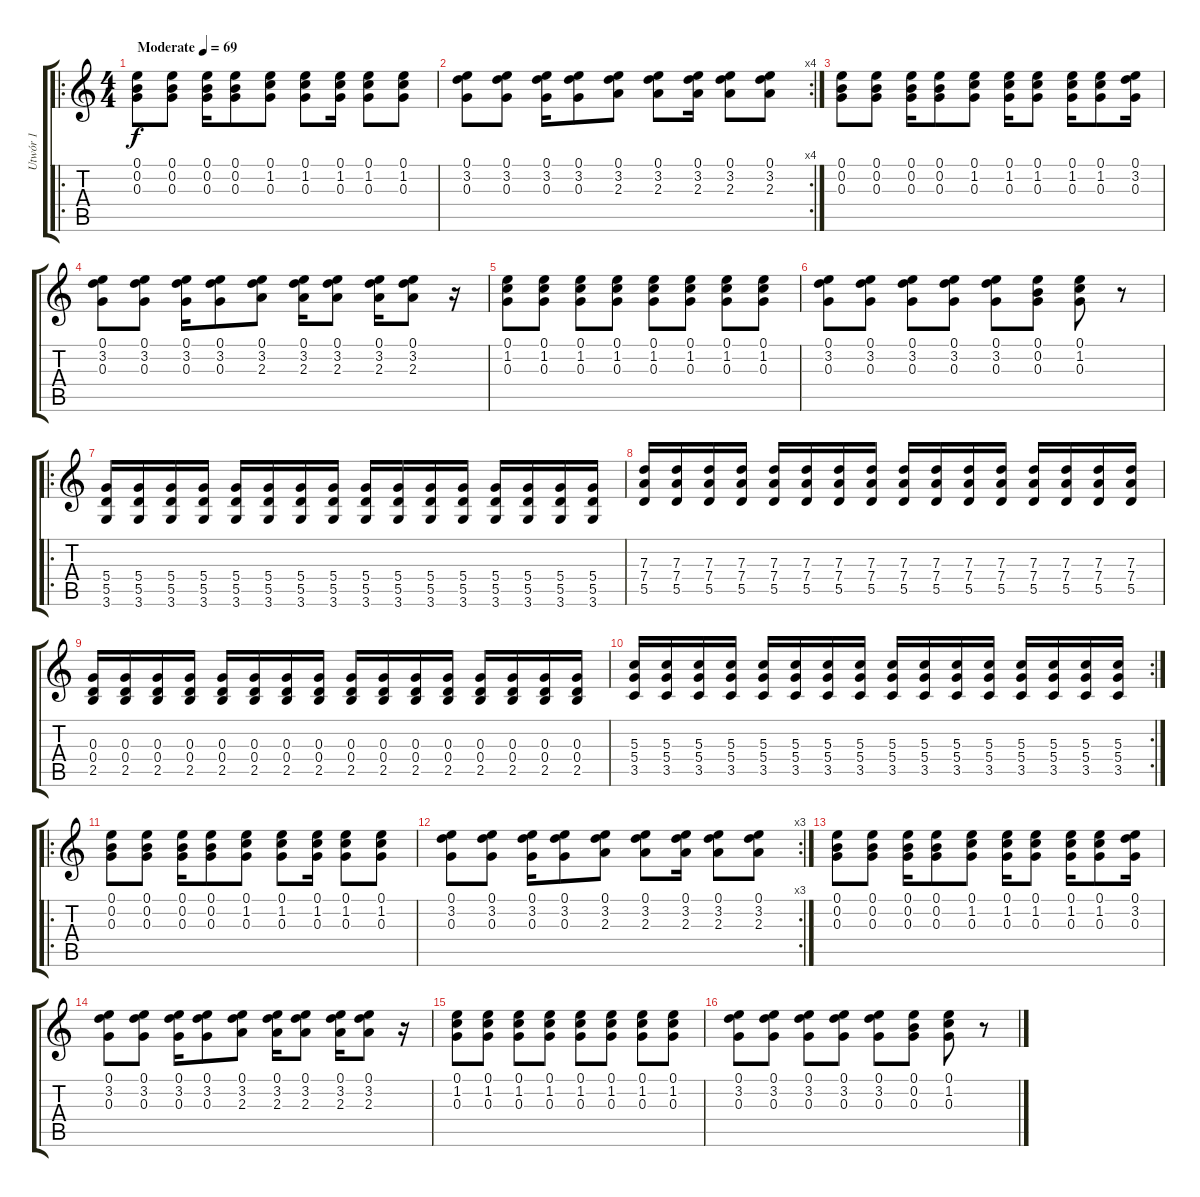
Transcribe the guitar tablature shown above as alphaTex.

\track ("Utwór 1" "Utwór 1") {instrument distortionguitar}
\staff {score tabs}
\tuning (E4 B3 G3 D3 A2 E2) {hide}
\ro
\ts (4 4)
\tempo (69 "Moderate")
\clef g2
\ks c
(0.1 0.2 0.3).8{dy f instrument distortionguitar} (0.1 0.2 0.3).8 (0.1 0.2 0.3).16 (0.1 0.2 0.3).8 (0.1 1.2 0.3).8 (0.1 1.2 0.3).8 (0.1 1.2 0.3).16 (0.1 1.2 0.3).8 (0.1 1.2 0.3).8 |
\rc 4
(0.1 3.2 0.3).8 (0.1 3.2 0.3).8 (0.1 3.2 0.3).16 (0.1 3.2 0.3).8 (0.1 3.2 2.3).8 (0.1 3.2 2.3).8 (0.1 3.2 2.3).16 (0.1 3.2 2.3).8 (0.1 3.2 2.3).8 |
(0.1 0.2 0.3).8 (0.1 0.2 0.3).8 (0.1 0.2 0.3).16 (0.1 0.2 0.3).8 (0.1 1.2 0.3).8 (0.1 1.2 0.3).16 (0.1 1.2 0.3).8 (0.1 1.2 0.3).16 (0.1 1.2 0.3).8 (0.1 3.2 0.3).16 |
(0.1 3.2 0.3).8 (0.1 3.2 0.3).8 (0.1 3.2 0.3).16 (0.1 3.2 0.3).8 (0.1 3.2 2.3).8 (0.1 3.2 2.3).16 (0.1 3.2 2.3).8 (0.1 3.2 2.3).16 (0.1 3.2 2.3).8 r.16 |
(0.1 1.2 0.3).8 (0.1 1.2 0.3).8 (0.1 1.2 0.3).8 (0.1 1.2 0.3).8 (0.1 1.2 0.3).8 (0.1 1.2 0.3).8 (0.1 1.2 0.3).8 (0.1 1.2 0.3).8 |
(0.1 3.2 0.3).8 (0.1 3.2 0.3).8 (0.1 3.2 0.3).8 (0.1 3.2 0.3).8 (0.1 3.2 0.3).8 (0.1 0.2 0.3).8 (0.1 1.2 0.3).8 r.8 |
\ro
(5.4 5.5 3.6).16 (5.4 5.5 3.6).16 (5.4 5.5 3.6).16 (5.4 5.5 3.6).16 (5.4 5.5 3.6).16 (5.4 5.5 3.6).16 (5.4 5.5 3.6).16 (5.4 5.5 3.6).16 (5.4 5.5 3.6).16 (5.4 5.5 3.6).16 (5.4 5.5 3.6).16 (5.4 5.5 3.6).16 (5.4 5.5 3.6).16 (5.4 5.5 3.6).16 (5.4 5.5 3.6).16 (5.4 5.5 3.6).16 |
(7.3 7.4 5.5).16 (7.3 7.4 5.5).16 (7.3 7.4 5.5).16 (7.3 7.4 5.5).16 (7.3 7.4 5.5).16 (7.3 7.4 5.5).16 (7.3 7.4 5.5).16 (7.3 7.4 5.5).16 (7.3 7.4 5.5).16 (7.3 7.4 5.5).16 (7.3 7.4 5.5).16 (7.3 7.4 5.5).16 (7.3 7.4 5.5).16 (7.3 7.4 5.5).16 (7.3 7.4 5.5).16 (7.3 7.4 5.5).16 |
(0.3 0.4 2.5).16 (0.3 0.4 2.5).16 (0.3 0.4 2.5).16 (0.3 0.4 2.5).16 (0.3 0.4 2.5).16 (0.3 0.4 2.5).16 (0.3 0.4 2.5).16 (0.3 0.4 2.5).16 (0.3 0.4 2.5).16 (0.3 0.4 2.5).16 (0.3 0.4 2.5).16 (0.3 0.4 2.5).16 (0.3 0.4 2.5).16 (0.3 0.4 2.5).16 (0.3 0.4 2.5).16 (0.3 0.4 2.5).16 |
\rc 2
(5.3 5.4 3.5).16 (5.3 5.4 3.5).16 (5.3 5.4 3.5).16 (5.3 5.4 3.5).16 (5.3 5.4 3.5).16 (5.3 5.4 3.5).16 (5.3 5.4 3.5).16 (5.3 5.4 3.5).16 (5.3 5.4 3.5).16 (5.3 5.4 3.5).16 (5.3 5.4 3.5).16 (5.3 5.4 3.5).16 (5.3 5.4 3.5).16 (5.3 5.4 3.5).16 (5.3 5.4 3.5).16 (5.3 5.4 3.5).16 |
\ro
(0.1 0.2 0.3).8 (0.1 0.2 0.3).8 (0.1 0.2 0.3).16 (0.1 0.2 0.3).8 (0.1 1.2 0.3).8 (0.1 1.2 0.3).8 (0.1 1.2 0.3).16 (0.1 1.2 0.3).8 (0.1 1.2 0.3).8 |
\rc 3
(0.1 3.2 0.3).8 (0.1 3.2 0.3).8 (0.1 3.2 0.3).16 (0.1 3.2 0.3).8 (0.1 3.2 2.3).8 (0.1 3.2 2.3).8 (0.1 3.2 2.3).16 (0.1 3.2 2.3).8 (0.1 3.2 2.3).8 |
(0.1 0.2 0.3).8 (0.1 0.2 0.3).8 (0.1 0.2 0.3).16 (0.1 0.2 0.3).8 (0.1 1.2 0.3).8 (0.1 1.2 0.3).16 (0.1 1.2 0.3).8 (0.1 1.2 0.3).16 (0.1 1.2 0.3).8 (0.1 3.2 0.3).16 |
(0.1 3.2 0.3).8 (0.1 3.2 0.3).8 (0.1 3.2 0.3).16 (0.1 3.2 0.3).8 (0.1 3.2 2.3).8 (0.1 3.2 2.3).16 (0.1 3.2 2.3).8 (0.1 3.2 2.3).16 (0.1 3.2 2.3).8 r.16 |
(0.1 1.2 0.3).8 (0.1 1.2 0.3).8 (0.1 1.2 0.3).8 (0.1 1.2 0.3).8 (0.1 1.2 0.3).8 (0.1 1.2 0.3).8 (0.1 1.2 0.3).8 (0.1 1.2 0.3).8 |
(0.1 3.2 0.3).8 (0.1 3.2 0.3).8 (0.1 3.2 0.3).8 (0.1 3.2 0.3).8 (0.1 3.2 0.3).8 (0.1 0.2 0.3).8 (0.1 1.2 0.3).8 r.8
